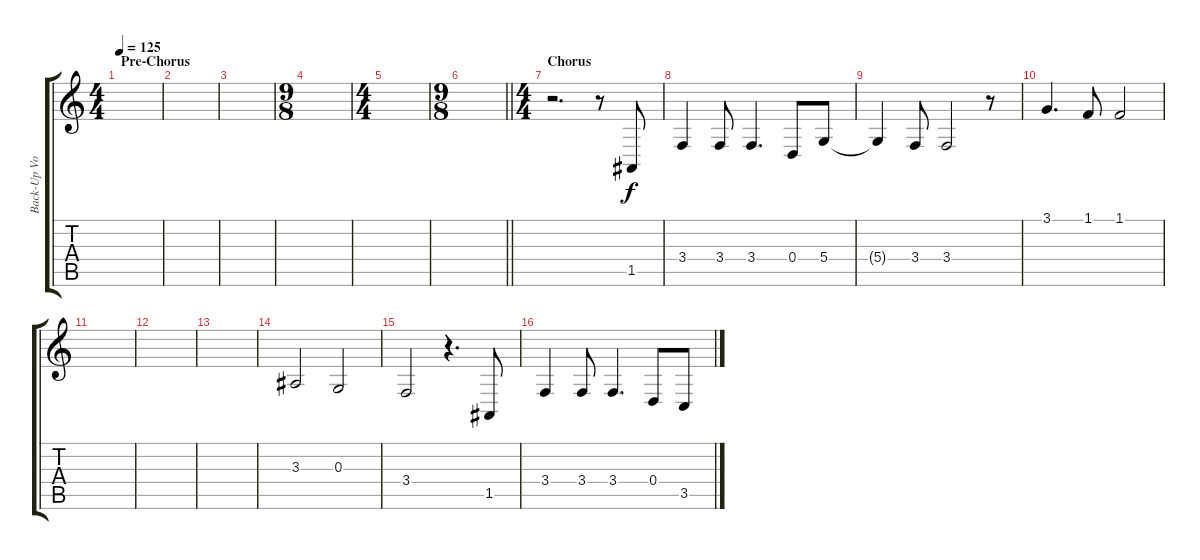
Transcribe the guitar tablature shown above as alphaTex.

\track ("Back-Up Vocals" "Back-Up Vo") {instrument tenorsax}
\staff {score tabs}
\tuning (E4 B3 G3 D3 A2 E2) {hide}
\ts (4 4)
\section ("" "Pre-Chorus")
\tempo 125
\clef g2
\ks c
|
|
|
\ts (9 8)
|
\ts (4 4)
|
\ts (9 8)
\barLineRight lightlight
|
\ts (4 4)
\section ("" "Chorus")
r.2{d} r.8 1.5.8 |
3.4.4 3.4.8 3.4.4{d} 0.4.8 5.4.8 |
5.4{t}.4 3.4.8 3.4.2 r.8 |
3.1.4{d} 1.1.8 1.1.2 |
|
|
|
3.3.2 0.3.2 |
3.4.2 r.4{d} 1.5.8 |
3.4.4 3.4.8 3.4.4{d} 0.4.8 3.5.8
